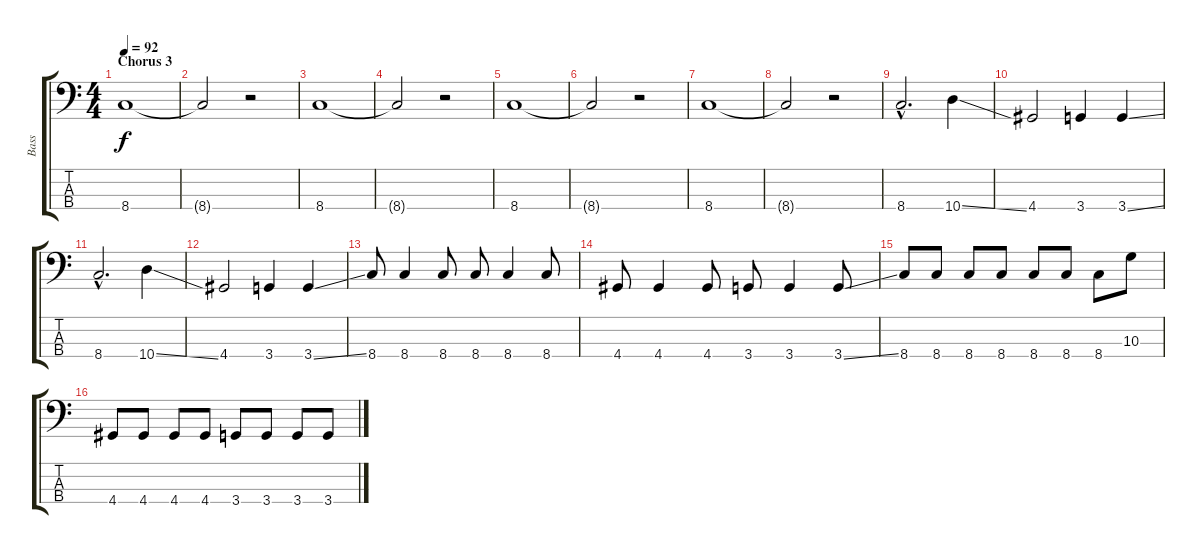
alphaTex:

\track ("Bass" "Bass") {instrument electricbasspick}
\staff {score tabs}
\tuning (G2 D2 A1 E1) {hide}
\ts (4 4)
\section ("" "Chorus 3")
\tempo 92
\clef f4
\ks c
8.4.1{dy f} |
8.4{t}.2 r.2 |
8.4.1 |
8.4{t}.2 r.2 |
8.4.1 |
8.4{t}.2 r.2 |
8.4.1 |
8.4{t}.2 r.2 |
8.4{hac}.2{d} 10.4{ss}.4 |
4.4.2 3.4.4 3.4{ss}.4 |
8.4{hac}.2{d} 10.4{ss}.4 |
4.4.2 3.4.4 3.4{ss}.4 |
8.4.8 8.4.4 8.4.8 8.4.8 8.4.4 8.4.8 |
4.4.8 4.4.4 4.4.8 3.4.8 3.4.4 3.4{ss}.8 |
8.4.8 8.4.8 8.4.8 8.4.8 8.4.8 8.4.8 8.4.8 10.3.8 |
4.4.8 4.4.8 4.4.8 4.4.8 3.4.8 3.4.8 3.4.8 3.4{ss}.8
